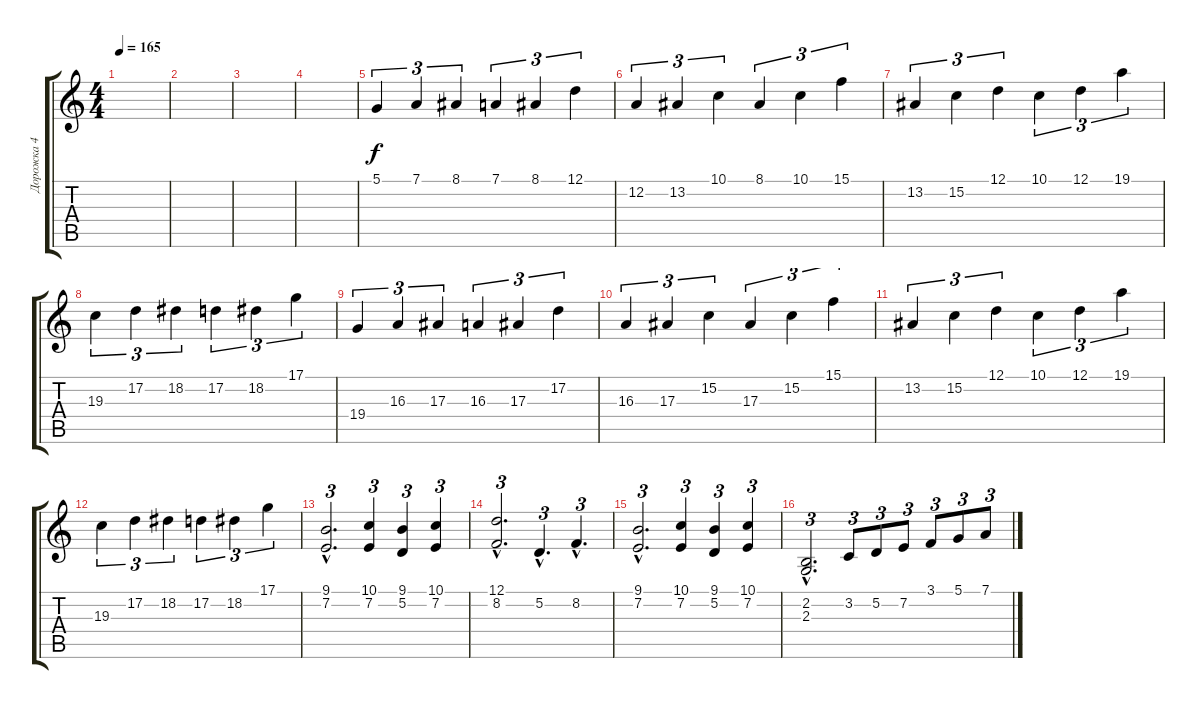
\track ("Дорожка 4" "Дорожка 4") {instrument stringensemble1}
\staff {score tabs}
\tuning (D4 A3 F3 C3 G2 D2) {hide}
\ts (4 4)
\tempo 165
\clef g2
\ks c
|
|
|
|
5.1.4{tu (3 2)} 7.1.4{tu (3 2)} 8.1.4{tu (3 2)} 7.1.4{tu (3 2)} 8.1.4{tu (3 2)} 12.1.4{tu (3 2)} |
12.2.4{tu (3 2)} 13.2.4{tu (3 2)} 10.1.4{tu (3 2)} 8.1.4{tu (3 2)} 10.1.4{tu (3 2)} 15.1.4{tu (3 2)} |
13.2.4{tu (3 2)} 15.2.4{tu (3 2)} 12.1.4{tu (3 2)} 10.1.4{tu (3 2)} 12.1.4{tu (3 2)} 19.1.4{tu (3 2)} |
19.3.4{tu (3 2)} 17.2.4{tu (3 2)} 18.2.4{tu (3 2)} 17.2.4{tu (3 2)} 18.2.4{tu (3 2)} 17.1.4{tu (3 2)} |
19.4.4{tu (3 2)} 16.3.4{tu (3 2)} 17.3.4{tu (3 2)} 16.3.4{tu (3 2)} 17.3.4{tu (3 2)} 17.2.4{tu (3 2)} |
16.3.4{tu (3 2)} 17.3.4{tu (3 2)} 15.2.4{tu (3 2)} 17.3.4{tu (3 2)} 15.2.4{tu (3 2)} 15.1.4{tu (3 2)} |
13.2.4{tu (3 2)} 15.2.4{tu (3 2)} 12.1.4{tu (3 2)} 10.1.4{tu (3 2)} 12.1.4{tu (3 2)} 19.1.4{tu (3 2)} |
19.3.4{tu (3 2)} 17.2.4{tu (3 2)} 18.2.4{tu (3 2)} 17.2.4{tu (3 2)} 18.2.4{tu (3 2)} 17.1.4{tu (3 2)} |
(9.1{hac} 7.2{hac}).2{d tu (3 2)} (10.1 7.2).4{tu (3 2)} (9.1 5.2).4{tu (3 2)} (10.1 7.2).4{tu (3 2)} |
(12.1{hac} 8.2{hac}).2{d tu (3 2)} 5.2{hac}.4{d tu (3 2)} 8.2{hac}.4{d tu (3 2)} |
(9.1{hac} 7.2{hac}).2{d tu (3 2)} (10.1 7.2).4{tu (3 2)} (9.1 5.2).4{tu (3 2)} (10.1 7.2).4{tu (3 2)} |
(2.2{hac} 2.3{hac}).2{d tu (3 2)} 3.2.8{tu (3 2)} 5.2.8{tu (3 2)} 7.2.8{tu (3 2)} 3.1.8{tu (3 2)} 5.1.8{tu (3 2)} 7.1.8{tu (3 2)}
